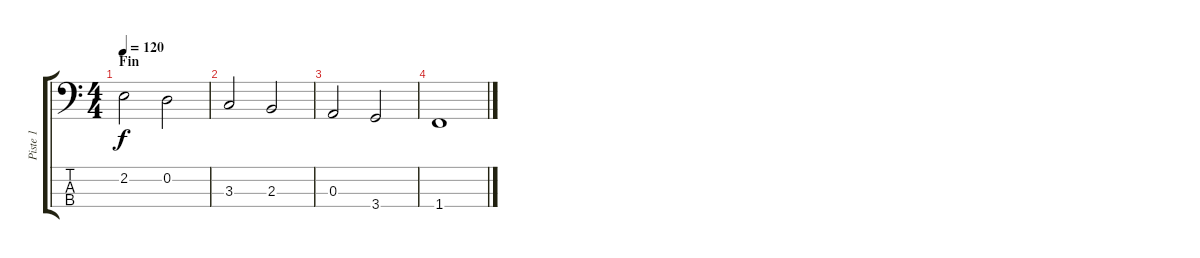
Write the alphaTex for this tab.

\track ("Piste 1" "Piste 1") {instrument electricbassfinger}
\staff {score tabs}
\tuning (G2 D2 A1 E1) {hide}
\ts (4 4)
\section ("" "Fin")
\tempo 120
\clef f4
\ks c
2.2.2{dy f} 0.2.2 |
3.3.2 2.3.2 |
0.3.2 3.4.2 |
1.4.1
